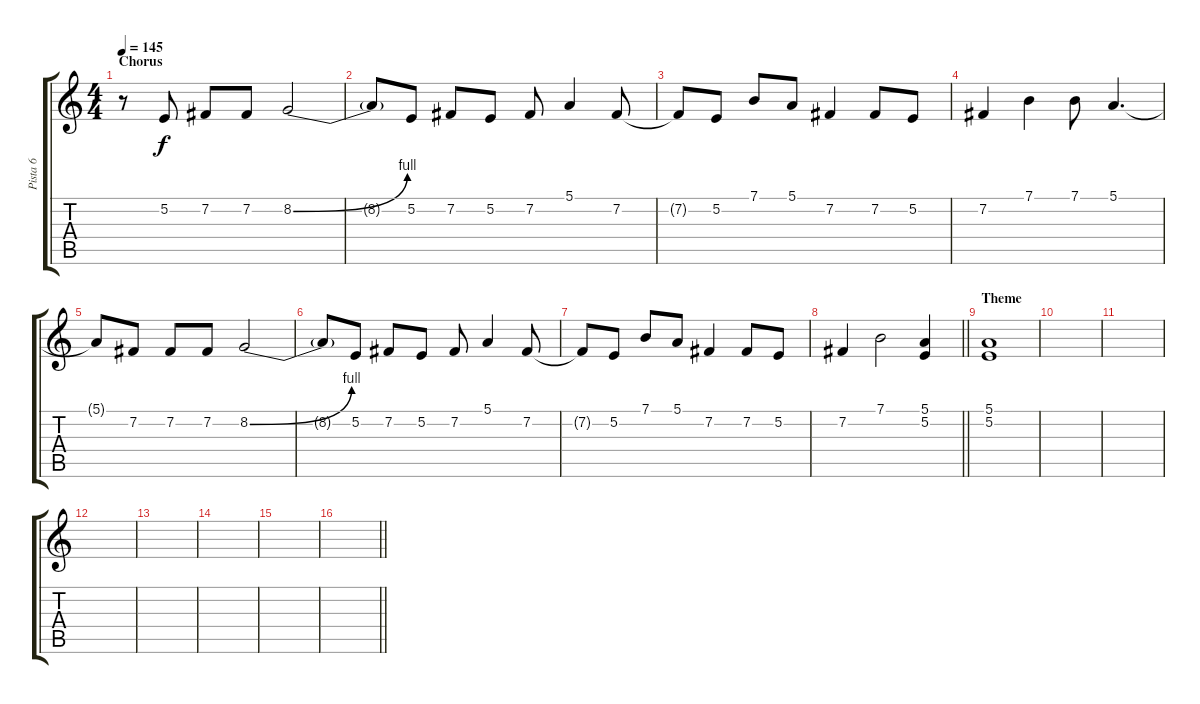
\track ("Pista 6" "Pista 6") {instrument clarinet}
\staff {score tabs}
\tuning (E4 B3 G3 D3 A2 D2) {hide}
\ts (4 4)
\section ("" "Chorus")
\tempo 145
\clef g2
\ks c
r.8{dy f} 5.2.8 7.2.8 7.2.8 8.2{be (bend 0 0 60 4)}.2 |
8.2{t}.8 5.2.8 7.2.8 5.2.8 7.2.8 5.1.4 7.2.8 |
7.2{t}.8 5.2.8 7.1.8 5.1.8 7.2.4 7.2.8 5.2.8 |
7.2.4 7.1.4 7.1.8 5.1.4{d} |
5.1{t}.8 7.2.8 7.2.8 7.2.8 8.2{be (bend 0 0 60 4)}.2 |
8.2{t}.8 5.2.8 7.2.8 5.2.8 7.2.8 5.1.4 7.2.8 |
7.2{t}.8 5.2.8 7.1.8 5.1.8 7.2.4 7.2.8 5.2.8 |
\barLineRight lightlight
7.2.4 7.1.2 (5.1 5.2).4 |
\section ("" "Theme")
(5.1 5.2).1 |
|
|
|
|
|
|
\barLineRight lightlight
